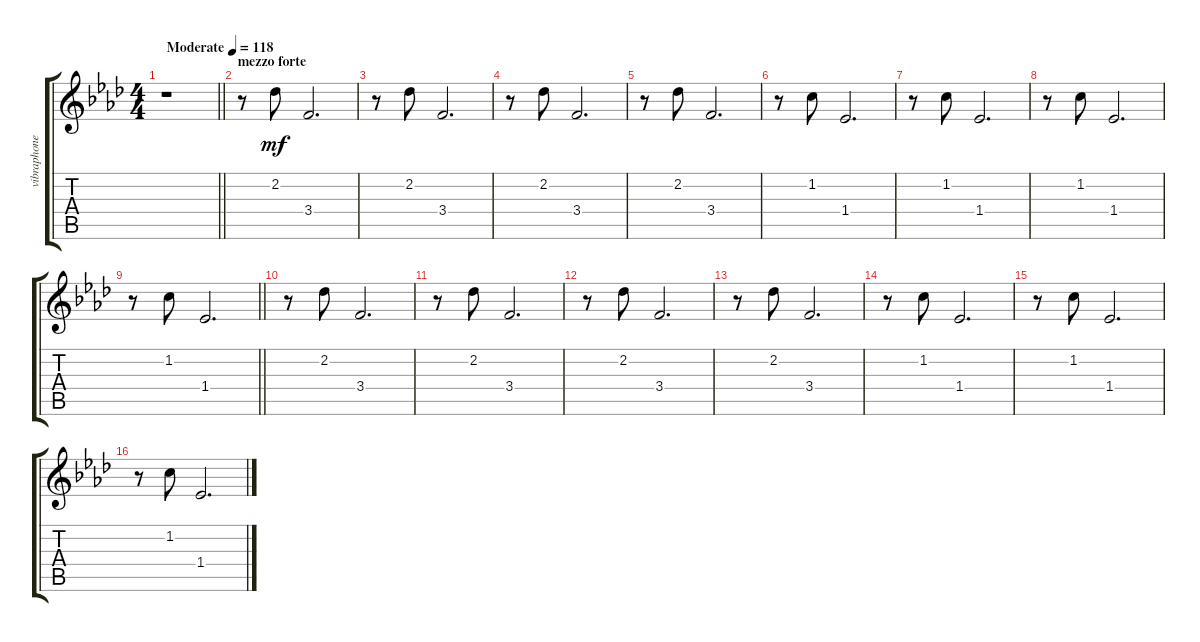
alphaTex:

\track ("vibraphone (+12)" "vibraphone") {instrument vibraphone}
\staff {score tabs}
\tuning (E5 B4 G4 D4 A3 E3) {hide}
\ts (4 4)
\tempo (118 "Moderate")
\clef g2
\barLineRight lightlight
\ks ab
r.1{dy mf instrument vibraphone} |
\section ("" "mezzo forte")
r.8 2.2.8 3.4.2{d} |
r.8 2.2.8 3.4.2{d} |
r.8 2.2.8 3.4.2{d} |
r.8 2.2.8 3.4.2{d} |
r.8 1.2.8 1.4.2{d} |
r.8 1.2.8 1.4.2{d} |
r.8 1.2.8 1.4.2{d} |
\barLineRight lightlight
r.8 1.2.8 1.4.2{d} |
r.8 2.2.8 3.4.2{d} |
r.8 2.2.8 3.4.2{d} |
r.8 2.2.8 3.4.2{d} |
r.8 2.2.8 3.4.2{d} |
r.8 1.2.8 1.4.2{d} |
r.8 1.2.8 1.4.2{d} |
r.8 1.2.8 1.4.2{d}
